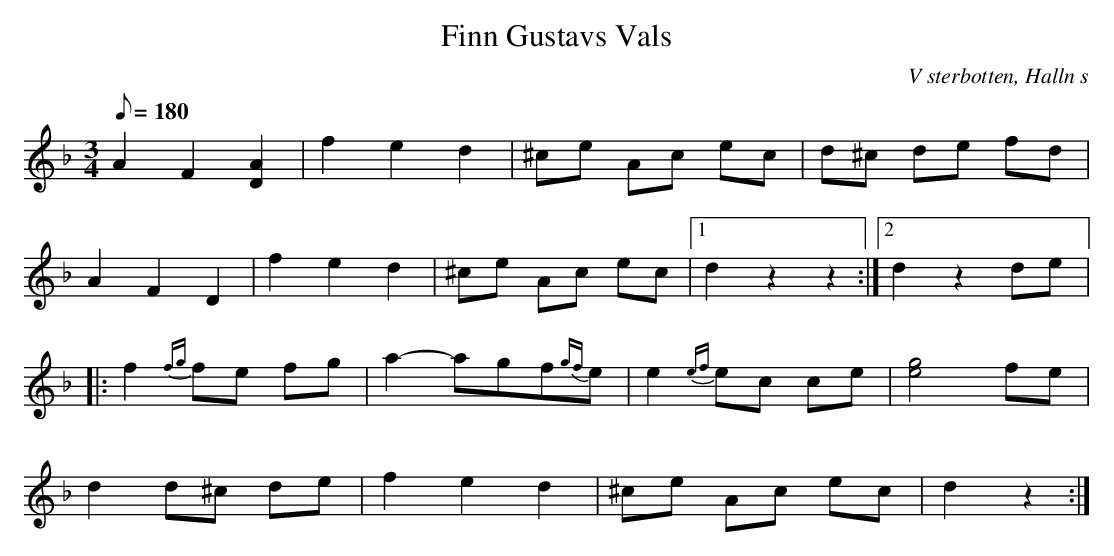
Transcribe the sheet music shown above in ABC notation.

X:1
T:Finn Gustavs Vals
O:V sterbotten, Halln s
O:Degerfors, Edlunda
L:1/8
M:3/4
Q:180
K:Dm
A2 F2 [DA]2 | f2 e2 d2 | ^ce Ac ec | d^c de fd |
A2 F2 D2 | f2 e2 d2 | ^ce Ac ec |1 d2 z2 z2 :|2 d2 z2 de |:
f2 {fg} fe fg | a2- agf{gf}e | e2 {ef}ec ce | [eg]4 fe |
d2 d^c de | f2 e2 d2 | ^ce Ac ec | d2 z2 :|
